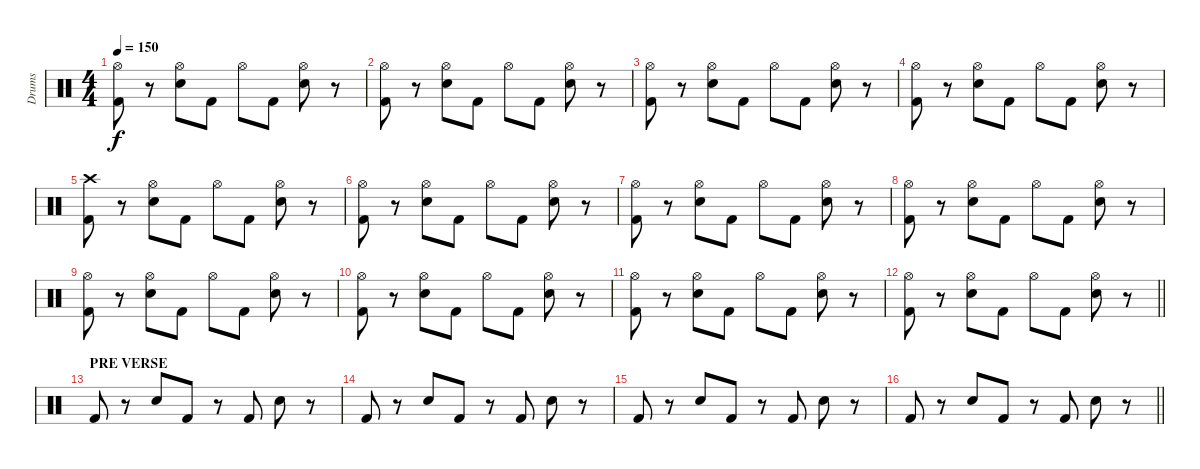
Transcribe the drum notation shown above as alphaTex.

\track ("Drums" "Drums") {instrument percussion}
\staff {score}
\articulation defaults
\ts (4 4)
\tempo 150
\clef neutral
\ks c
("Hi-Hat (open)" "Kick (hit) 2").8{dy f} r.8 ("Hi-Hat (open)" "Snare (hit) 2").8 "Kick (hit) 2".8 "Hi-Hat (open)".8 "Kick (hit) 2".8 ("Hi-Hat (open)" "Snare (hit) 2").8 r.8 |
("Hi-Hat (open)" "Kick (hit) 2").8 r.8 ("Hi-Hat (open)" "Snare (hit) 2").8 "Kick (hit) 2".8 "Hi-Hat (open)".8 "Kick (hit) 2".8 ("Hi-Hat (open)" "Snare (hit) 2").8 r.8 |
("Hi-Hat (open)" "Kick (hit) 2").8 r.8 ("Hi-Hat (open)" "Snare (hit) 2").8 "Kick (hit) 2".8 "Hi-Hat (open)".8 "Kick (hit) 2".8 ("Hi-Hat (open)" "Snare (hit) 2").8 r.8 |
("Hi-Hat (open)" "Kick (hit) 2").8 r.8 ("Hi-Hat (open)" "Snare (hit) 2").8 "Kick (hit) 2".8 "Hi-Hat (open)".8 "Kick (hit) 2".8 ("Hi-Hat (open)" "Snare (hit) 2").8 r.8 |
("Crash high (hit)" "Kick (hit) 2").8 r.8 ("Hi-Hat (open)" "Snare (hit) 2").8 "Kick (hit) 2".8 "Hi-Hat (open)".8 "Kick (hit) 2".8 ("Hi-Hat (open)" "Snare (hit) 2").8 r.8 |
("Hi-Hat (open)" "Kick (hit) 2").8 r.8 ("Hi-Hat (open)" "Snare (hit) 2").8 "Kick (hit) 2".8 "Hi-Hat (open)".8 "Kick (hit) 2".8 ("Hi-Hat (open)" "Snare (hit) 2").8 r.8 |
("Hi-Hat (open)" "Kick (hit) 2").8 r.8 ("Hi-Hat (open)" "Snare (hit) 2").8 "Kick (hit) 2".8 "Hi-Hat (open)".8 "Kick (hit) 2".8 ("Hi-Hat (open)" "Snare (hit) 2").8 r.8 |
("Hi-Hat (open)" "Kick (hit) 2").8 r.8 ("Hi-Hat (open)" "Snare (hit) 2").8 "Kick (hit) 2".8 "Hi-Hat (open)".8 "Kick (hit) 2".8 ("Hi-Hat (open)" "Snare (hit) 2").8 r.8 |
("Hi-Hat (open)" "Kick (hit) 2").8 r.8 ("Hi-Hat (open)" "Snare (hit) 2").8 "Kick (hit) 2".8 "Hi-Hat (open)".8 "Kick (hit) 2".8 ("Hi-Hat (open)" "Snare (hit) 2").8 r.8 |
("Hi-Hat (open)" "Kick (hit) 2").8 r.8 ("Hi-Hat (open)" "Snare (hit) 2").8 "Kick (hit) 2".8 "Hi-Hat (open)".8 "Kick (hit) 2".8 ("Hi-Hat (open)" "Snare (hit) 2").8 r.8 |
("Hi-Hat (open)" "Kick (hit) 2").8 r.8 ("Hi-Hat (open)" "Snare (hit) 2").8 "Kick (hit) 2".8 "Hi-Hat (open)".8 "Kick (hit) 2".8 ("Hi-Hat (open)" "Snare (hit) 2").8 r.8 |
\barLineRight lightlight
("Hi-Hat (open)" "Kick (hit) 2").8 r.8 ("Hi-Hat (open)" "Snare (hit) 2").8 "Kick (hit) 2".8 "Hi-Hat (open)".8 "Kick (hit) 2".8 ("Hi-Hat (open)" "Snare (hit) 2").8 r.8 |
\section ("" "PRE VERSE")
"Kick (hit) 2".8 r.8 "Snare (hit) 2".8 "Kick (hit) 2".8 r.8 "Kick (hit) 2".8 "Snare (hit) 2".8 r.8 |
"Kick (hit) 2".8 r.8 "Snare (hit) 2".8 "Kick (hit) 2".8 r.8 "Kick (hit) 2".8 "Snare (hit) 2".8 r.8 |
"Kick (hit) 2".8 r.8 "Snare (hit) 2".8 "Kick (hit) 2".8 r.8 "Kick (hit) 2".8 "Snare (hit) 2".8 r.8 |
\barLineRight lightlight "Kick (hit) 2".8
r.8 "Snare (hit) 2".8 "Kick (hit) 2".8 r.8 "Kick (hit) 2".8 "Snare (hit) 2".8 r.8
